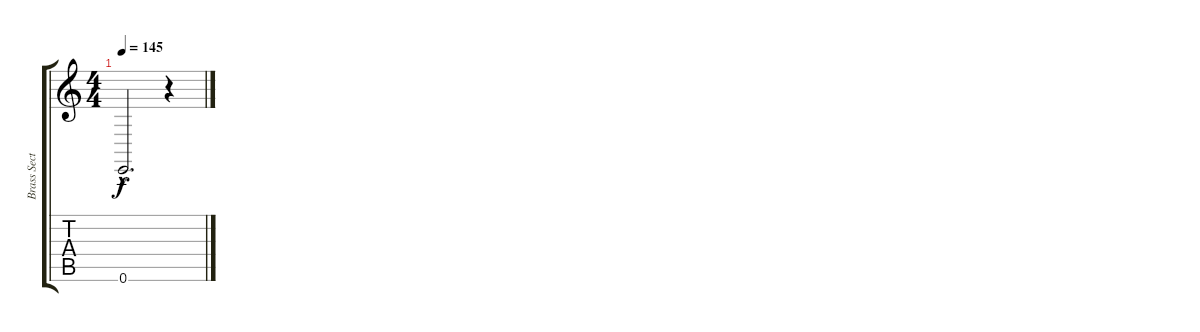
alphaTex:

\track ("Brass Section" "Brass Sect") {instrument brasssection}
\staff {score tabs}
\tuning (E4 B3 G3 D3 A2 E2) {hide}
\ts (4 4)
\tempo 145
\clef g2
\ks c
0.6{hac t}.2{d dy f} r.4
